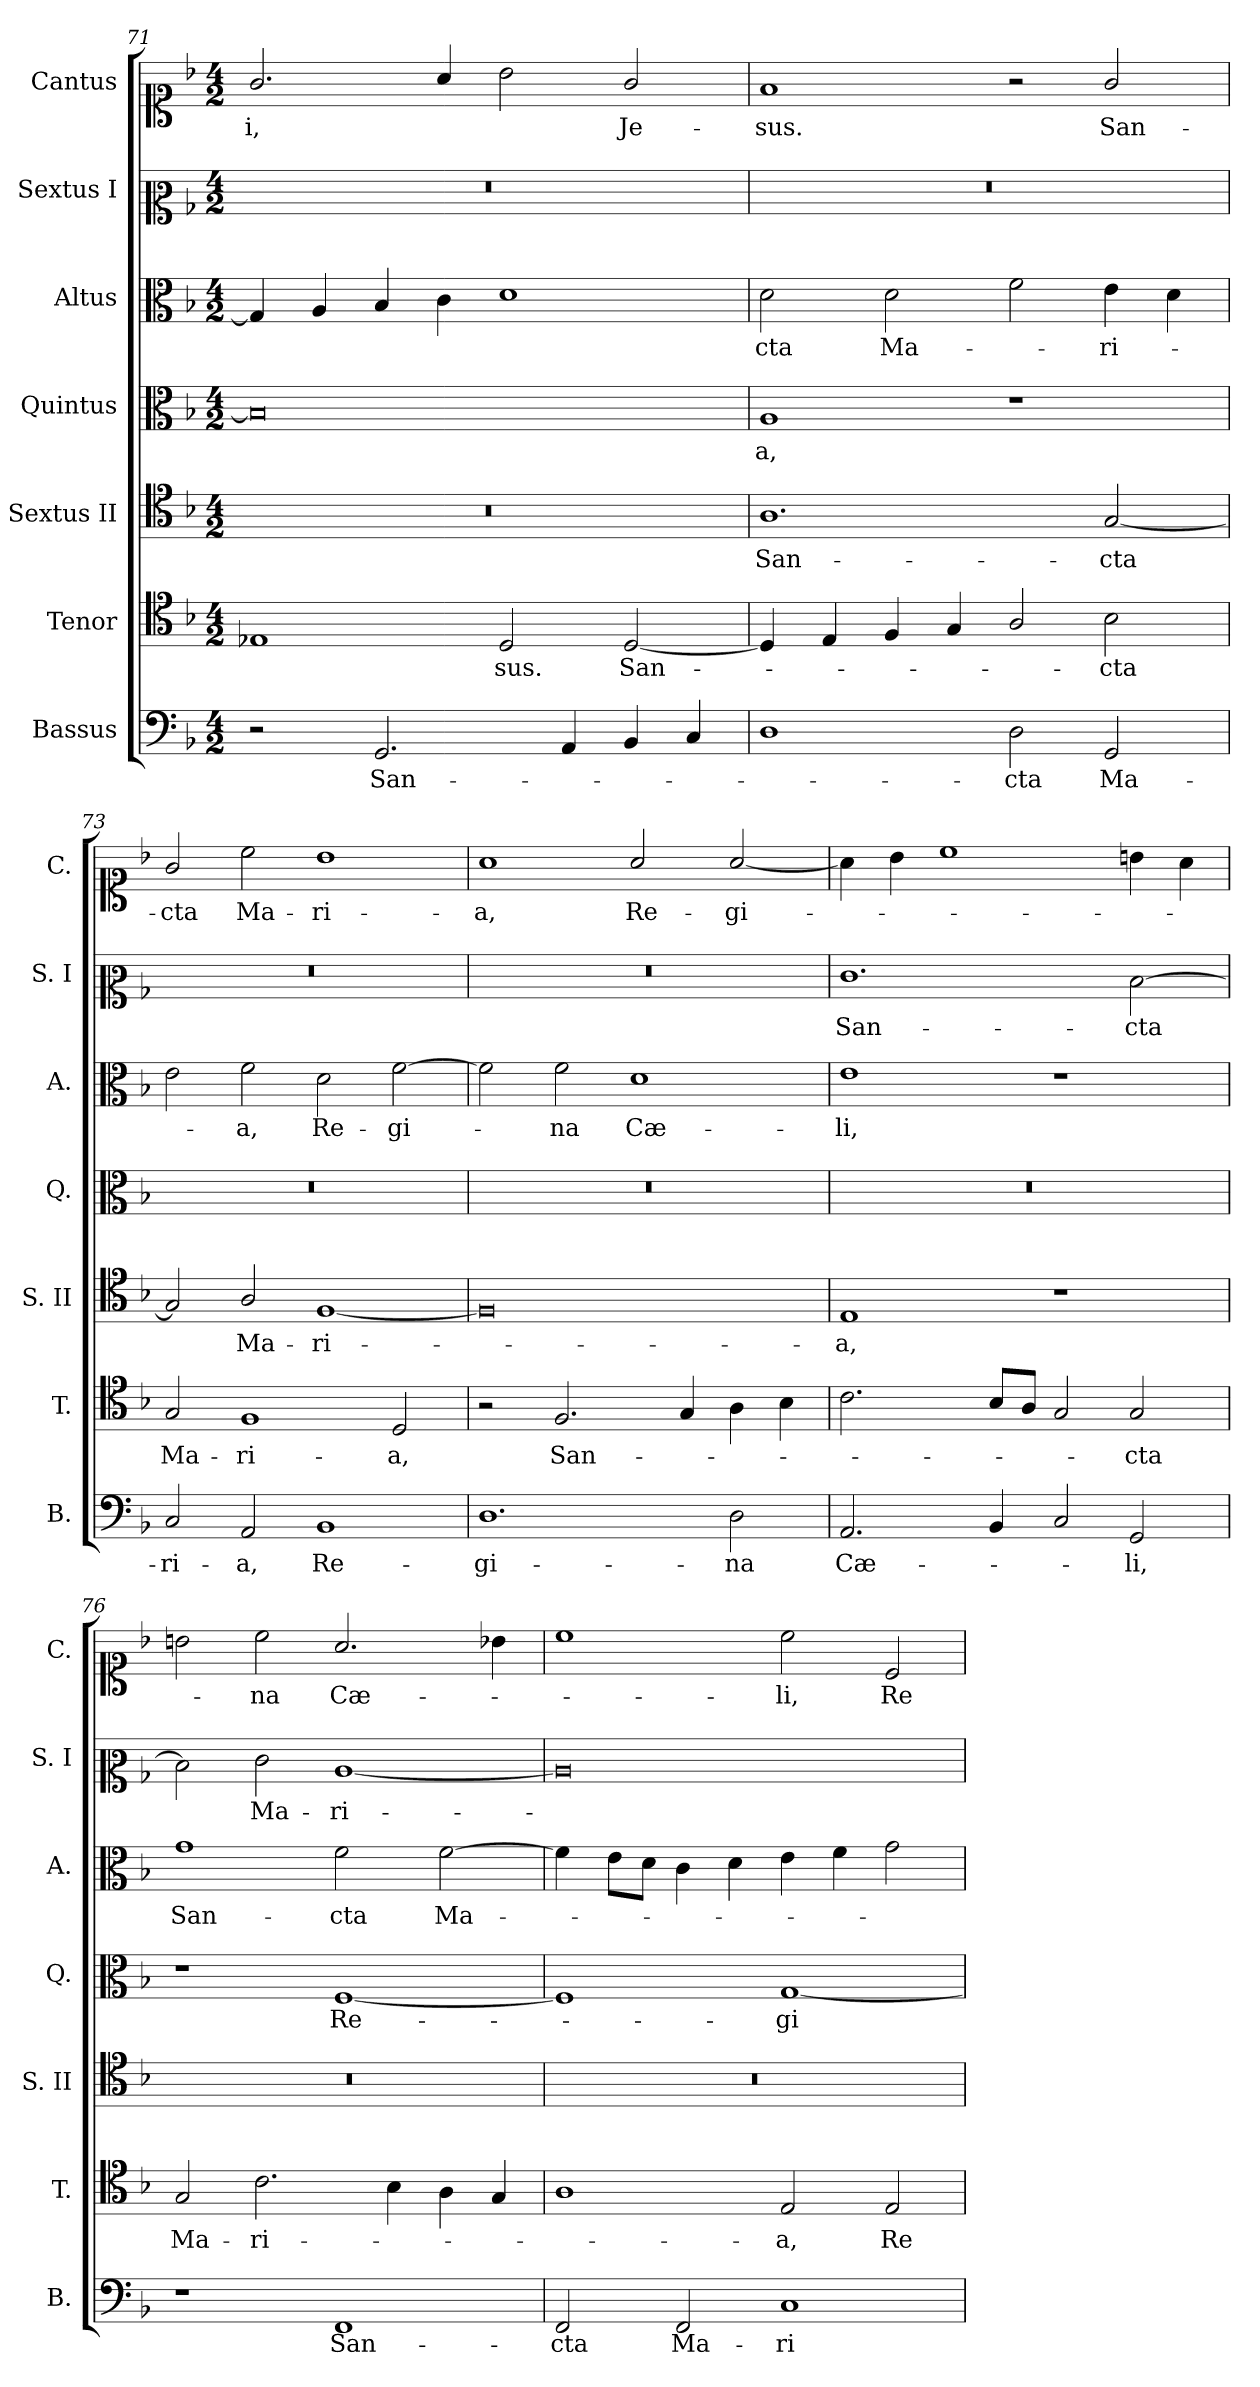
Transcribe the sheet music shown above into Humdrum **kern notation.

**kern	**text	**kern	**text	**kern	**text	**kern	**text	**kern	**text	**kern	**text	**kern	**text
*part7	*part7	*part6	*part6	*part5	*part5	*part4	*part4	*part3	*part3	*part2	*part2	*part1	*part1
*staff7	*staff7	*staff6	*staff6	*staff5	*staff5	*staff4	*staff4	*staff3	*staff3	*staff2	*staff2	*staff1	*staff1
*I"Bassus	*	*I"Tenor	*	*I"Sextus II	*	*I"Quintus	*	*I"Altus	*	*I"Sextus I	*	*I"Cantus	*
*I'B.	*	*I'T.	*	*I'S. II	*	*I'Q.	*	*I'A.	*	*I'S. I	*	*I'C.	*
*clefF4	*	*clefC4	*	*clefC4	*	*clefC3	*	*clefC3	*	*clefC2	*	*clefC1	*
*k[b-]	*	*k[b-]	*	*k[b-]	*	*k[b-]	*	*k[b-]	*	*k[b-]	*	*k[b-]	*
*M4/2	*	*M4/2	*	*M4/2	*	*M4/2	*	*M4/2	*	*M4/2	*	*M4/2	*
=71	=71	=71	=71	=71	=71	=71	=71	=71	=71	=71	=71	=71	=71
2r	.	1E-X	.	0r	.	0B-]	.	4G/]	.	0r	.	2.g/	-i,
.	.	.	.	.	.	.	.	4A/	.	.	.	.	.
2.GG/	San-	.	.	.	.	.	.	4B-/	.	.	.	.	.
.	.	.	.	.	.	.	.	4c\	.	.	.	4a/	.
.	.	2D/	-sus.	.	.	.	.	1d	.	.	.	2b-\	.
4AA/	.	.	.	.	.	.	.	.	.	.	.	.	.
4BB-/	.	[2D/	San-	.	.	.	.	.	.	.	.	2g/	Je-
4C/	.	.	.	.	.	.	.	.	.	.	.	.	.
=72	=72	=72	=72	=72	=72	=72	=72	=72	=72	=72	=72	=72	=72
1D	.	4D/]	.	1.A	San-	1A	-a,	2d\	-cta	0r	.	1f	-sus.
.	.	4E/	.	.	.	.	.	.	.	.	.	.	.
.	.	4F/	.	.	.	.	.	2d\	Ma-	.	.	.	.
.	.	4G/	.	.	.	.	.	.	.	.	.	.	.
2D\	-cta	2A/	.	.	.	1r	.	2f\	.	.	.	2r	.
2GG/	Ma­-	2B-\	-cta	[2G/	-cta	.	.	4e\	-ri-	.	.	2g/	San-
.	.	.	.	.	.	.	.	4d\	.	.	.	.	.
!!LO:PB:g=z
=73	=73	=73	=73	=73	=73	=73	=73	=73	=73	=73	=73	=73	=73
2C/	-ri-	2G/	Ma-	2G/]	.	0r	.	2e\	.	0r	.	2g/	-cta
2AA/	-a,	1F	-ri-	2A/	Ma-	.	.	2f\	-a,	.	.	2cc\	Ma-
1BB-	Re-	.	.	[1F	-ri-	.	.	2d\	Re-	.	.	1b-	-ri-
.	.	2D/	-a,	.	.	.	.	[2f\	-gi-	.	.	.	.
=74	=74	=74	=74	=74	=74	=74	=74	=74	=74	=74	=74	=74	=74
1.D	-gi-	2r	.	0F]	.	0r	.	2f\]	.	0r	.	1a	-a,
.	.	2.F/	San-	.	.	.	.	2f\	-na	.	.	.	.
.	.	.	.	.	.	.	.	1d	Cæ-	.	.	2a/	Re-
.	.	4G/	.	.	.	.	.	.	.	.	.	.	.
2D\	-na	4A\	.	.	.	.	.	.	.	.	.	[2a/	-gi-
.	.	4B-\	.	.	.	.	.	.	.	.	.	.	.
=75	=75	=75	=75	=75	=75	=75	=75	=75	=75	=75	=75	=75	=75
2.AA/	Cæ-	2.c\	.	1E	-a,	0r	.	1e	-li,	1.e	San-	4a\]	.
.	.	.	.	.	.	.	.	.	.	.	.	4b-\	.
.	.	.	.	.	.	.	.	.	.	.	.	1cc	.
4BB-/	.	8B-/L	.	.	.	.	.	.	.	.	.	.	.
.	.	8A/J	.	.	.	.	.	.	.	.	.	.	.
2C/	.	2G/	.	1r	.	.	.	1r	.	.	.	.	.
2GG/	-li,	2G/	-cta	.	.	.	.	.	.	[2d\	-cta	4bn\	.
.	.	.	.	.	.	.	.	.	.	.	.	4a\	.
=76	=76	=76	=76	=76	=76	=76	=76	=76	=76	=76	=76	=76	=76
1r	.	2G/	Ma-	0r	.	1r	.	1g	San-	2d\]	.	2bn\	.
.	.	2.c\	-ri-	.	.	.	.	.	.	2e\	Ma-	2cc\	-na
1FF	San-	.	.	.	.	[1F	Re-	2f\	-cta	[1c	-ri-	2.a/	Cæ-
.	.	4B-\	.	.	.	.	.	.	.	.	.	.	.
.	.	4A\	.	.	.	.	.	[2f\	Ma-	.	.	.	.
.	.	4G/	.	.	.	.	.	.	.	.	.	4b-i\	.
=77	=77	=77	=77	=77	=77	=77	=77	=77	=77	=77	=77	=77	=77
2FF/	-cta	1A	.	0r	.	1F]	.	4f\]	.	0c]	.	1cc	.
.	.	.	.	.	.	.	.	8e\L	.	.	.	.	.
.	.	.	.	.	.	.	.	8d\J	.	.	.	.	.
2FF/	Ma-	.	.	.	.	.	.	4c\	.	.	.	.	.
.	.	.	.	.	.	.	.	4d\	.	.	.	.	.
1C	-ri-	2E/	-a,	.	.	[1G	-gi-	4e\	.	.	.	2cc\	-li,
.	.	.	.	.	.	.	.	4f\	.	.	.	.	.
.	.	2E/	Re-	.	.	.	.	2g\	.	.	.	2c/	Re
=	=	=	=	=	=	=	=	=	=	=	=	=	=
*-	*-	*-	*-	*-	*-	*-	*-	*-	*-	*-	*-	*-	*-
